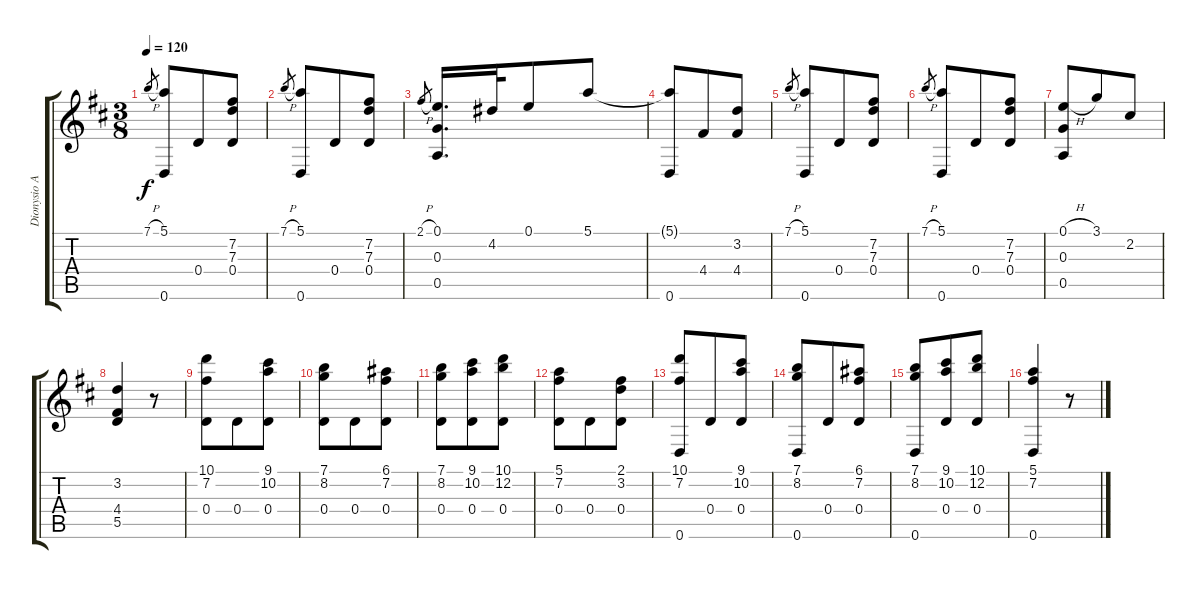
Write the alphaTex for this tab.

\track ("Dionysio Aguado" "Dionysio A") {instrument acousticguitarnylon}
\staff {score tabs}
\tuning (E4 B3 G3 D3 A2 D2) {hide}
\ts (3 8)
\tempo 120
\clef g2
\ks d
7.1{h}.8{gr dy f} (5.1 0.6).8 0.4.8 (7.2 7.3 0.4).8 |
7.1{h}.8{gr} (5.1 0.6).8 0.4.8 (7.2 7.3 0.4).8 |
2.1{h}.8{gr} (0.1 0.3 0.5).16{d} 4.2.32 0.1.8 5.1.8 |
(5.1{t} 0.6).8 4.4.8 (3.2 4.4).8 |
7.1{h}.8{gr} (5.1 0.6).8 0.4.8 (7.2 7.3 0.4).8 |
7.1{h}.8{gr} (5.1 0.6).8 0.4.8 (7.2 7.3 0.4).8 |
(0.1{h} 0.3 0.5).8 3.1.8 2.2.8 |
(3.2 4.4 5.5).4 r.8 |
(10.1 7.2 0.4).8 0.4.8 (9.1 10.2 0.4).8 |
(7.1 8.2 0.4).8 0.4.8 (6.1 7.2 0.4).8 |
(7.1 8.2 0.4).8 (9.1 10.2 0.4).8 (10.1 12.2 0.4).8 |
(5.1 7.2 0.4).8 0.4.8 (2.1 3.2 0.4).8 |
(10.1 7.2 0.6).8 0.4.8 (9.1 10.2 0.4).8 |
(7.1 8.2 0.6).8 0.4.8 (6.1 7.2 0.4).8 |
(7.1 8.2 0.6).8 (9.1 10.2 0.4).8 (10.1 12.2 0.4).8 |
(5.1 7.2 0.6).4 r.8
